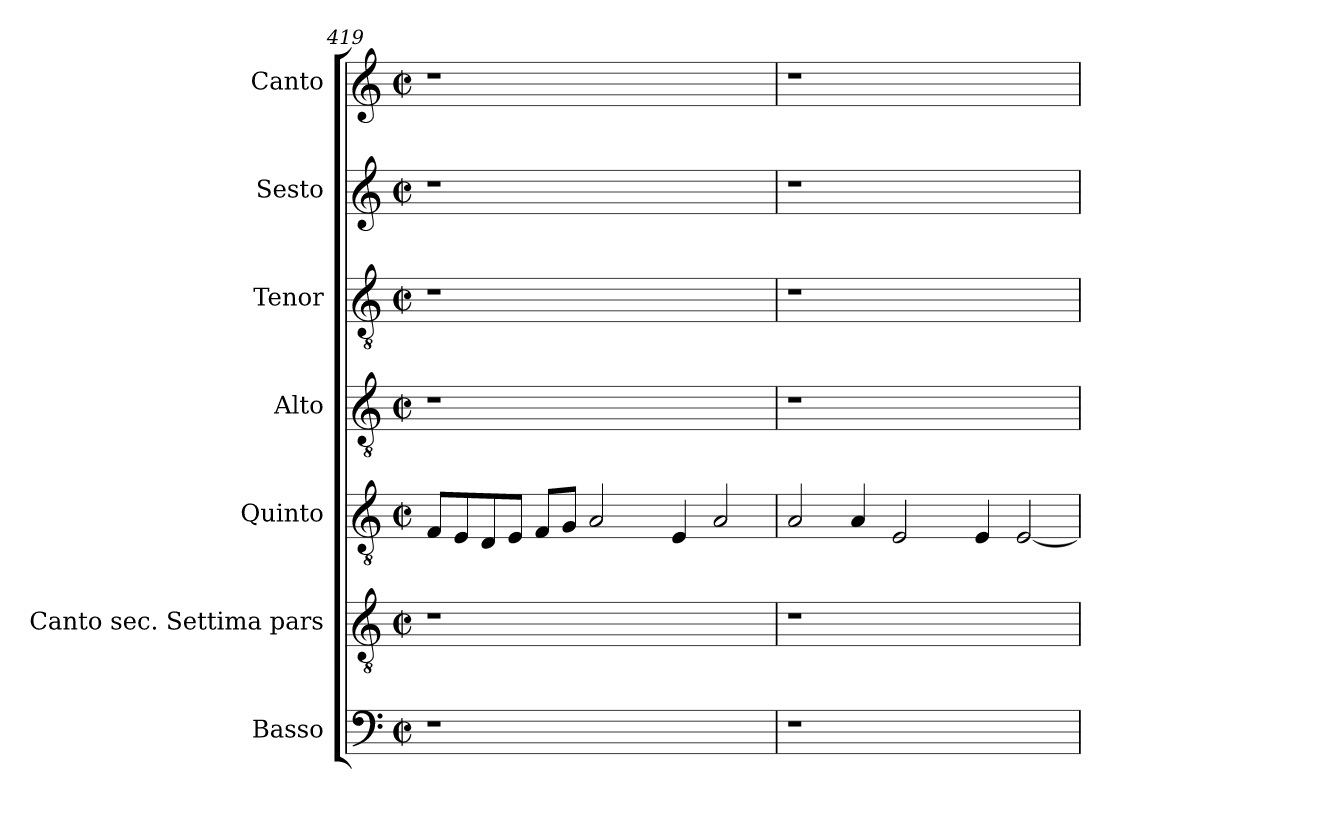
**kern	**kern	**kern	**kern	**kern	**kern	**kern
*part7	*part6	*part5	*part4	*part3	*part2	*part1
*staff7	*staff6	*staff5	*staff4	*staff3	*staff2	*staff1
*I"Basso	*I"Canto sec. Settima pars	*I"Quinto	*I"Alto	*I"Tenor	*I"Sesto	*I"Canto
*	*	*I'Quinto	*I'Alto	*I'Tenor	*I'Sesto	*I'Canto
!!LO:LB:g=z
*clefF4	*clefGv2	*clefGv2	*clefGv2	*clefGv2	*clefG2	*clefG2
*k[]	*k[]	*k[]	*k[]	*k[]	*k[]	*k[]
*C:	*C:	*C:	*C:	*C:	*C:	*C:
*M2/2	*M2/2	*M2/2	*M2/2	*M2/2	*M2/2	*M2/2
*met(c|)	*met(c|)	*met(c|)	*met(c|)	*met(c|)	*met(c|)	*met(c|)
=419	=419	=419	=419	=419	=419	=419
1r	1r	8F/L	1r	1r	1r	1r
.	.	8E/	.	.	.	.
.	.	8D/	.	.	.	.
.	.	8E/J	.	.	.	.
.	.	8F/L	.	.	.	.
.	.	8G/J	.	.	.	.
.	.	2A/	.	.	.	.
1ryy	1ryy	.	1ryy	1ryy	1ryy	1ryy
.	.	4E/	.	.	.	.
.	.	2A/	.	.	.	.
=420	=420	=420	=420	=420	=420	=420
1r	1r	2A/	1r	1r	1r	1r
.	.	4A/	.	.	.	.
.	.	2E/	.	.	.	.
1ryy	1ryy	.	1ryy	1ryy	1ryy	1ryy
.	.	4E/	.	.	.	.
.	.	[<2E/	.	.	.	.
=	=	=	=	=	=	=
*-	*-	*-	*-	*-	*-	*-
